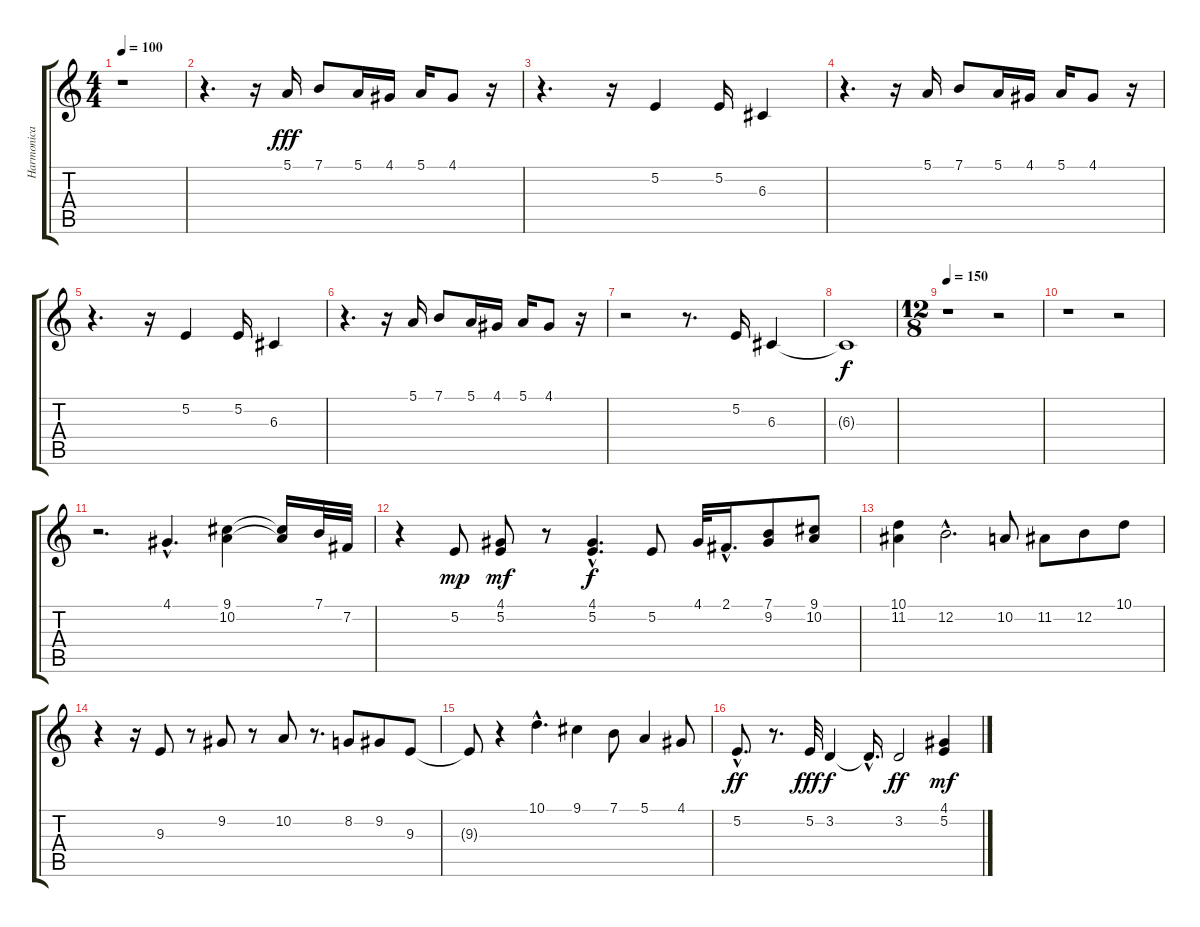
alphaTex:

\track ("Harmonica" "Harmonica") {instrument harmonica}
\staff {score tabs}
\tuning (E4 B3 G3 D3 A2 E2) {hide}
\ts (4 4)
\tempo 100
\clef g2
\ks c
r.1{dy fff} |
r.4{d} r.16 5.1.16 7.1.8 5.1.16 4.1.16 5.1.16 4.1.8 r.16 |
r.4{d} r.16 5.2.4 5.2.16 6.3.4 |
r.4{d} r.16 5.1.16 7.1.8 5.1.16 4.1.16 5.1.16 4.1.8 r.16 |
r.4{d} r.16 5.2.4 5.2.16 6.3.4 |
r.4{d} r.16 5.1.16 7.1.8 5.1.16 4.1.16 5.1.16 4.1.8 r.16 |
r.2 r.8{d} 5.2.16 6.3.4 |
6.3{t}.1{dy f} |
\ts (12 8)
\tempo 150
r.1 r.2 |
r.1 r.2 |
r.2{d} 4.1{hac}.4{d} (9.1 10.2).4 (9.1{t} 10.2{t}).16 7.1.32 7.2.32 |
r.4 5.2.8{dy mp} (4.1 5.2).8{dy mf} r.8 (4.1{hac} 5.2{hac}).4{d dy f} 5.2.8 4.1.32 2.1{hac}.16{d} (7.1 9.2).8 (9.1 10.2).8 |
(10.1 11.2).4 12.2{hac}.2{d} 10.2.8 11.2.8 12.2.8 10.1.8 |
r.4 r.16 9.3.8 r.8 9.2.8 r.8 10.2.8 r.8{d} 8.2.8 9.2.8 9.3.8 |
9.3{t}.8 r.4 10.1{hac}.4{d} 9.1.4 7.1.8 5.1.4 4.1.8 |
5.2{hac}.8{d dy ff} r.8{d} 5.2.32{dy fff} 3.2.4{dy f} 3.2{hac t}.16{d} 3.2.2{dy ff} (4.1 5.2).4{dy mf}
